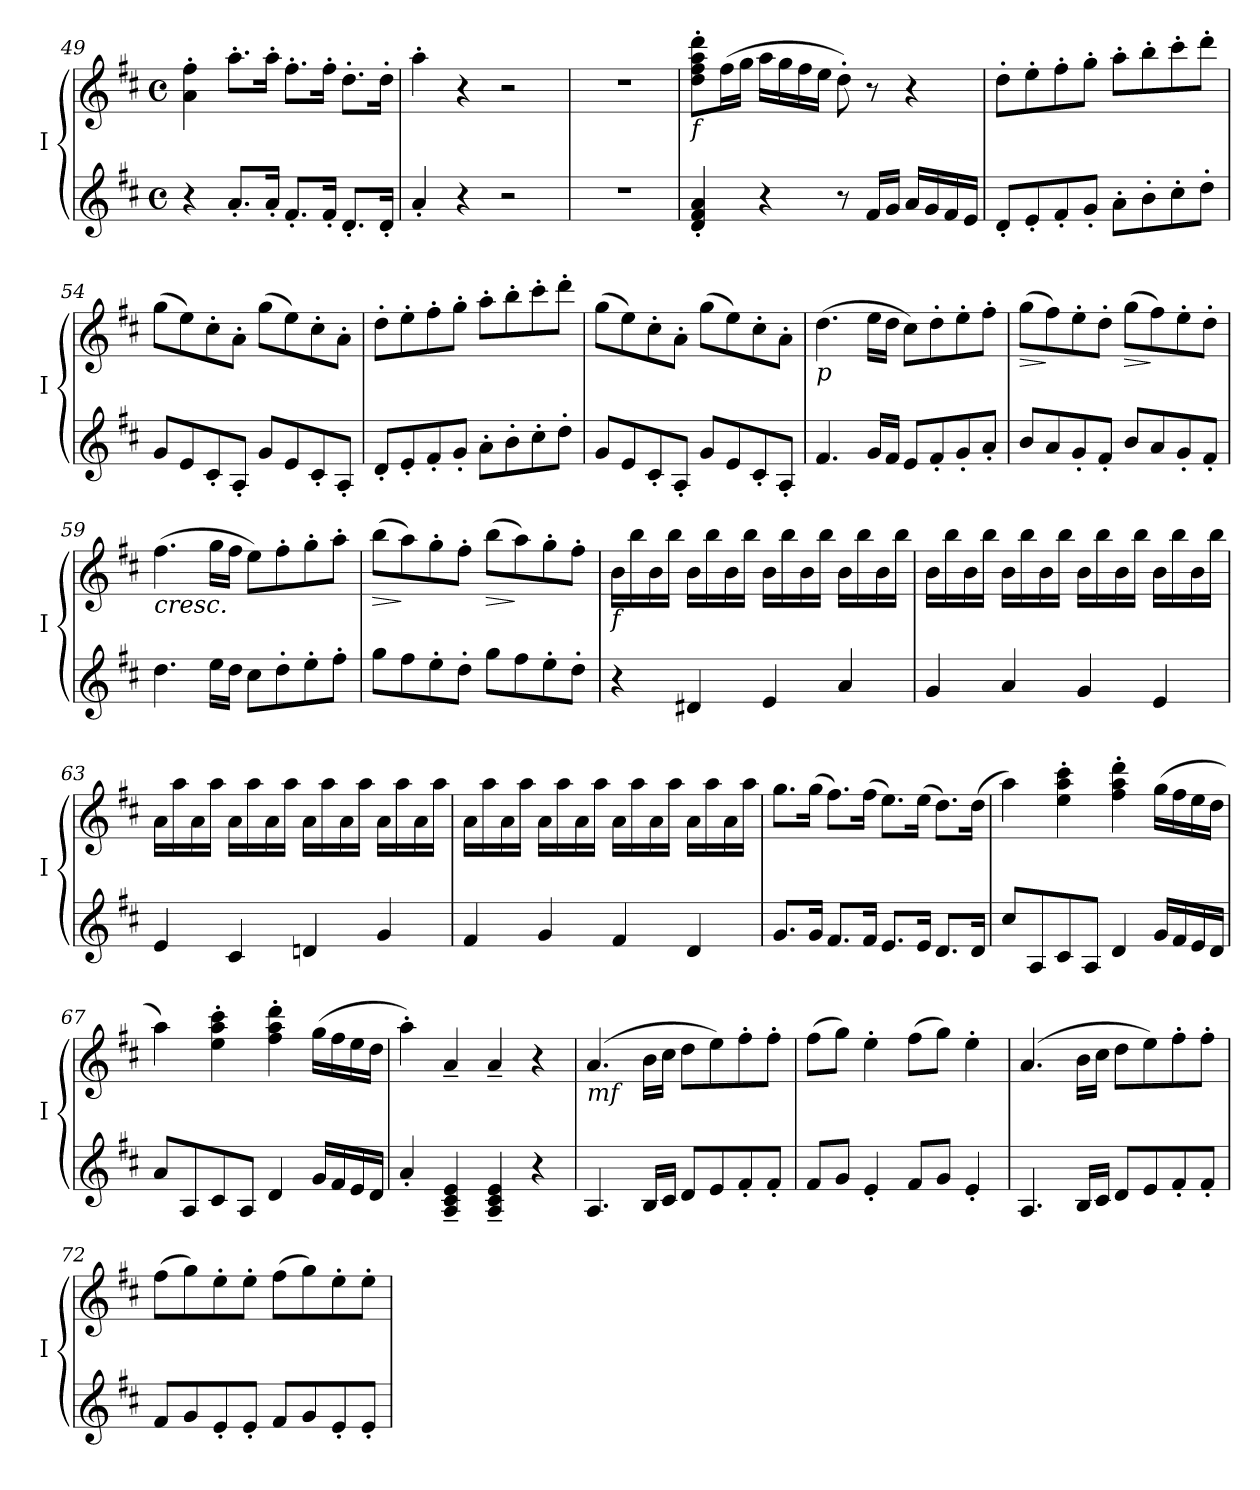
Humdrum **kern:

**kern	**kern	**dynam
*part1	*part1	*part1
*staff2	*staff1	*staff1/2
*I"I	*	*
*I'I	*	*
*clefG2	*clefG2	*
*k[f#c#]	*k[f#c#]	*
*M4/4	*M4/4	*
*met(c)	*met(c)	*
=49	=49	=49
4r	4a\' 4ff#\'	.
8.a'/L	8.aa'\L	.
16a'/Jk	16aa'\Jk	.
8.f#'/L	8.ff#'\L	.
16f#'/Jk	16ff#'\Jk	.
8.d'/L	8.dd'\L	.
16d'/Jk	16dd'\Jk	.
=50	=50	=50
4a'/	4aa'\	.
4r	4r	.
2r	2r	.
=51	=51	=51
1r	1r	.
=52	=52	=52
!	!LO:TX:b:i:t=f	!
4d/' 4f#/' 4a/'	8dd\' 8ff#\' 8aa\' 8ddd\'L	.
.	(>16ff#\L	.
.	16gg\JJ	.
4r	16aa\LL	.
.	16gg\	.
.	16ff#\	.
.	16ee\JJ	.
8r	8dd'\)	.
16f#/LL	8r	.
16g/JJ	.	.
16a/LL	4r	.
16g/	.	.
16f#/	.	.
16e/JJ	.	.
=53	=53	=53
8d'/L	8dd'\L	.
8e'/	8ee'\	.
8f#'/	8ff#'\	.
8g'/J	8gg'\J	.
8a'\L	8aa'\L	.
8b'\	8bb'\	.
8cc#'\	8ccc#'\	.
8dd'\J	8ddd'\J	.
=54	=54	=54
8g/L	(>8gg\L	.
8e/	8ee\)	.
8c#'/	8cc#'\	.
8A'/J	8a'\J	.
8g/L	(>8gg\L	.
8e/	8ee\)	.
8c#'/	8cc#'\	.
8A'/J	8a'\J	.
=55	=55	=55
8d'/L	8dd'\L	.
8e'/	8ee'\	.
8f#'/	8ff#'\	.
8g'/J	8gg'\J	.
8a'\L	8aa'\L	.
8b'\	8bb'\	.
8cc#'\	8ccc#'\	.
8dd'\J	8ddd'\J	.
=56	=56	=56
8g/L	(>8gg\L	.
8e/	8ee\)	.
8c#'/	8cc#'\	.
8A'/J	8a'\J	.
8g/L	(>8gg\L	.
8e/	8ee\)	.
8c#'/	8cc#'\	.
8A'/J	8a'\J	.
=57	=57	=57
!	!LO:TX:b:i:t=p	!
4.f#/	(>4.dd\	.
16g/LL	16ee\LL	.
16f#/JJ	16dd\JJ	.
8e/L	8cc#\L)	.
8f#'/	8dd'\	.
8g'/	8ee'\	.
8a'/J	8ff#'\J	.
=58	=58	=58
!	!	!LO:HP:b
8b/L	(>8gg\L	>
8a/	8ff#\)	]
8g'/	8ee'\	.
8f#'/J	8dd'\J	.
!	!	!LO:HP:b
8b/L	(>8gg\L	>
8a/	8ff#\)	]
8g'/	8ee'\	.
8f#'/J	8dd'\J	.
=59	=59	=59
!	!LO:TX:b:i:t=cresc.	!
4.dd\	(>4.ff#\	.
16ee\LL	16gg\LL	.
16dd\JJ	16ff#\JJ	.
8cc#\L	8ee\L)	.
8dd'\	8ff#'\	.
8ee'\	8gg'\	.
8ff#'\J	8aa'\J	.
=60	=60	=60
!	!	!LO:HP:b
8gg\L	(>8bb\L	>
8ff#\	8aa\)	]
8ee'\	8gg'\	.
8dd'\J	8ff#'\J	.
!	!	!LO:HP:b
8gg\L	(>8bb\L	>
8ff#\	8aa\)	]
8ee'\	8gg'\	.
8dd'\J	8ff#'\J	.
=61	=61	=61
!	!LO:TX:b:i:t=f	!
4r	16b\LL	.
.	16bb\	.
.	16b\	.
.	16bb\JJ	.
4d#X/	16b\LL	.
.	16bb\	.
.	16b\	.
.	16bb\JJ	.
4e/	16b\LL	.
.	16bb\	.
.	16b\	.
.	16bb\JJ	.
4a/	16b\LL	.
.	16bb\	.
.	16b\	.
.	16bb\JJ	.
=62	=62	=62
4g/	16b\LL	.
.	16bb\	.
.	16b\	.
.	16bb\JJ	.
4a/	16b\LL	.
.	16bb\	.
.	16b\	.
.	16bb\JJ	.
4g/	16b\LL	.
.	16bb\	.
.	16b\	.
.	16bb\JJ	.
4e/	16b\LL	.
.	16bb\	.
.	16b\	.
.	16bb\JJ	.
=63	=63	=63
4e/	16a\LL	.
.	16aa\	.
.	16a\	.
.	16aa\JJ	.
4c#/	16a\LL	.
.	16aa\	.
.	16a\	.
.	16aa\JJ	.
4dn/	16a\LL	.
.	16aa\	.
.	16a\	.
.	16aa\JJ	.
4g/	16a\LL	.
.	16aa\	.
.	16a\	.
.	16aa\JJ	.
=64	=64	=64
4f#/	16a\LL	.
.	16aa\	.
.	16a\	.
.	16aa\JJ	.
4g/	16a\LL	.
.	16aa\	.
.	16a\	.
.	16aa\JJ	.
4f#/	16a\LL	.
.	16aa\	.
.	16a\	.
.	16aa\JJ	.
4d/	16a\LL	.
.	16aa\	.
.	16a\	.
.	16aa\JJ	.
=65	=65	=65
8.g/L	8.gg\L	.
16g/Jk	(>16gg\Jk	.
8.f#/L	8.ff#\L)	.
16f#/Jk	(>16ff#\Jk	.
8.e/L	8.ee\L)	.
16e/Jk	(>16ee\Jk	.
8.d/L	8.dd\L)	.
16d/Jk	(>16dd\Jk	.
=66	=66	=66
8cc#/L	4aa\)	.
8A/	.	.
8c#/	4ee\' 4aa\' 4ccc#\'	.
8A/J	.	.
4d/	4ff#\' 4aa\' 4ddd\'	.
16g/LL	(>16gg\LL	.
16f#/	16ff#\	.
16e/	16ee\	.
16d/JJ	16dd\JJ	.
=67	=67	=67
8a/L	4aa\)	.
8A/	.	.
8c#/	4ee\' 4aa\' 4ccc#\'	.
8A/J	.	.
4d/	4ff#\' 4aa\' 4ddd\'	.
16g/LL	(>16gg\LL	.
16f#/	16ff#\	.
16e/	16ee\	.
16d/JJ	16dd\JJ	.
=68	=68	=68
4a'/	4aa'\)	.
4A/~ 4c#/~ 4e/~	4a~/	.
4A/~ 4c#/~ 4e/~	4a~/	.
4r	4r	.
=69	=69	=69
!	!LO:TX:b:i:t=mf	!
4.A/	(>4.a/	.
16B/LL	16b\LL	.
16c#/JJ	16cc#\JJ	.
8d/L	8dd\L	.
8e/	8ee\)	.
8f#'/	8ff#'\	.
8f#'/J	8ff#'\J	.
=70	=70	=70
8f#/L	(>8ff#\L	.
8g/J	8gg\J)	.
4e'/	4ee'\	.
8f#/L	(>8ff#\L	.
8g/J	8gg\J)	.
4e'/	4ee'\	.
=71	=71	=71
4.A/	(>4.a/	.
16B/LL	16b\LL	.
16c#/JJ	16cc#\JJ	.
8d/L	8dd\L	.
8e/	8ee\)	.
8f#'/	8ff#'\	.
8f#'/J	8ff#'\J	.
=72	=72	=72
8f#/L	(>8ff#\L	.
8g/	8gg\)	.
8e'/	8ee'\	.
8e'/J	8ee'\J	.
8f#/L	(>8ff#\L	.
8g/	8gg\)	.
8e'/	8ee'\	.
8e'/J	8ee'\J	.
=	=	=
*-	*-	*-
